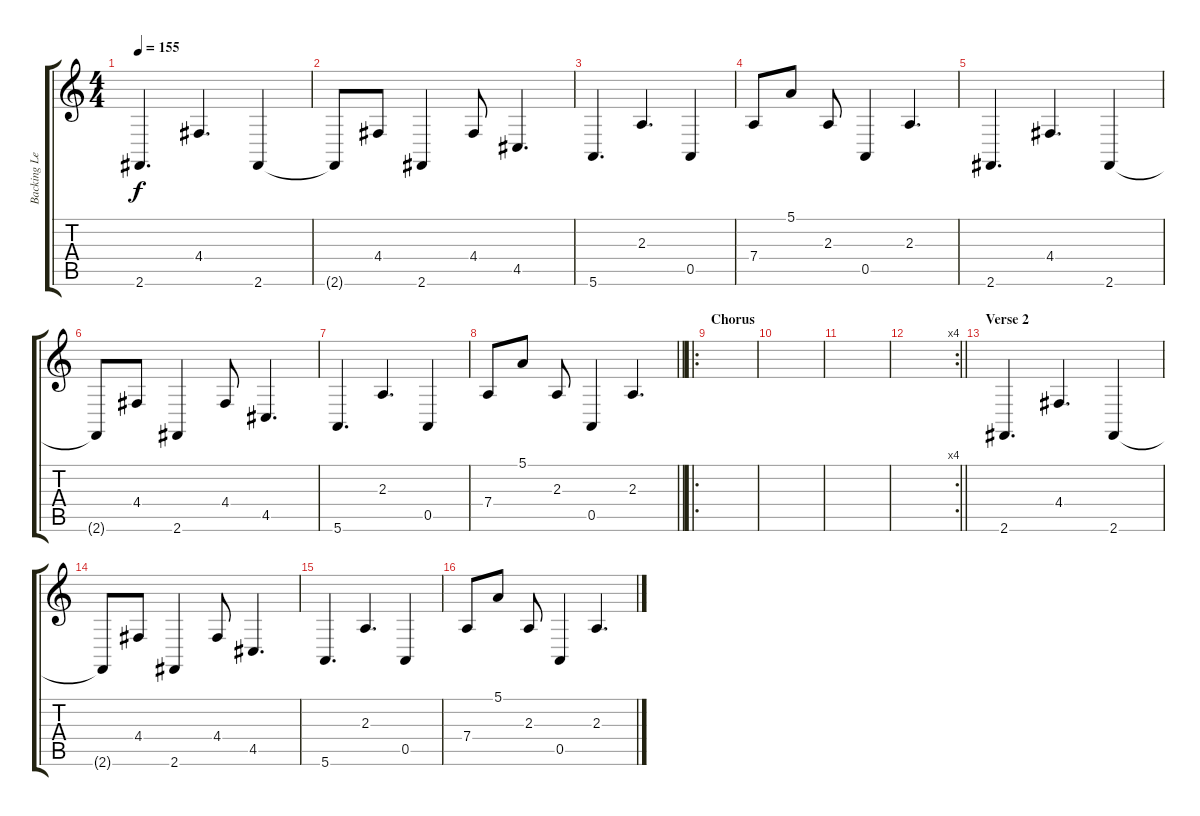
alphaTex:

\track ("Backing Lead" "Backing Le") {instrument lead1square}
\staff {score tabs}
\tuning (E4 B3 G3 D3 A2 E2) {hide}
\ts (4 4)
\tempo 155
\clef g2
\ks c
2.6.4{d dy f instrument lead2sawtooth} 4.4.4{d} 2.6.4 |
2.6{t}.8 4.4.8 2.6.4 4.4.8 4.5.4{d} |
5.6.4{d} 2.3.4{d} 0.5.4 |
7.4.8 5.1.8 2.3.8 0.5.4 2.3.4{d} |
2.6.4{d instrument lead2sawtooth} 4.4.4{d} 2.6.4 |
2.6{t}.8 4.4.8 2.6.4 4.4.8 4.5.4{d} |
5.6.4{d} 2.3.4{d} 0.5.4 |
\barLineRight lightlight
7.4.8 5.1.8 2.3.8 0.5.4 2.3.4{d} |
\ro
\section ("" "Chorus")
|
|
|
\rc 4
\barLineRight lightlight
|
\section ("" "Verse 2")
2.6.4{d instrument lead2sawtooth} 4.4.4{d} 2.6.4 |
2.6{t}.8 4.4.8 2.6.4 4.4.8 4.5.4{d} |
5.6.4{d} 2.3.4{d} 0.5.4 |
7.4.8 5.1.8 2.3.8 0.5.4 2.3.4{d}
